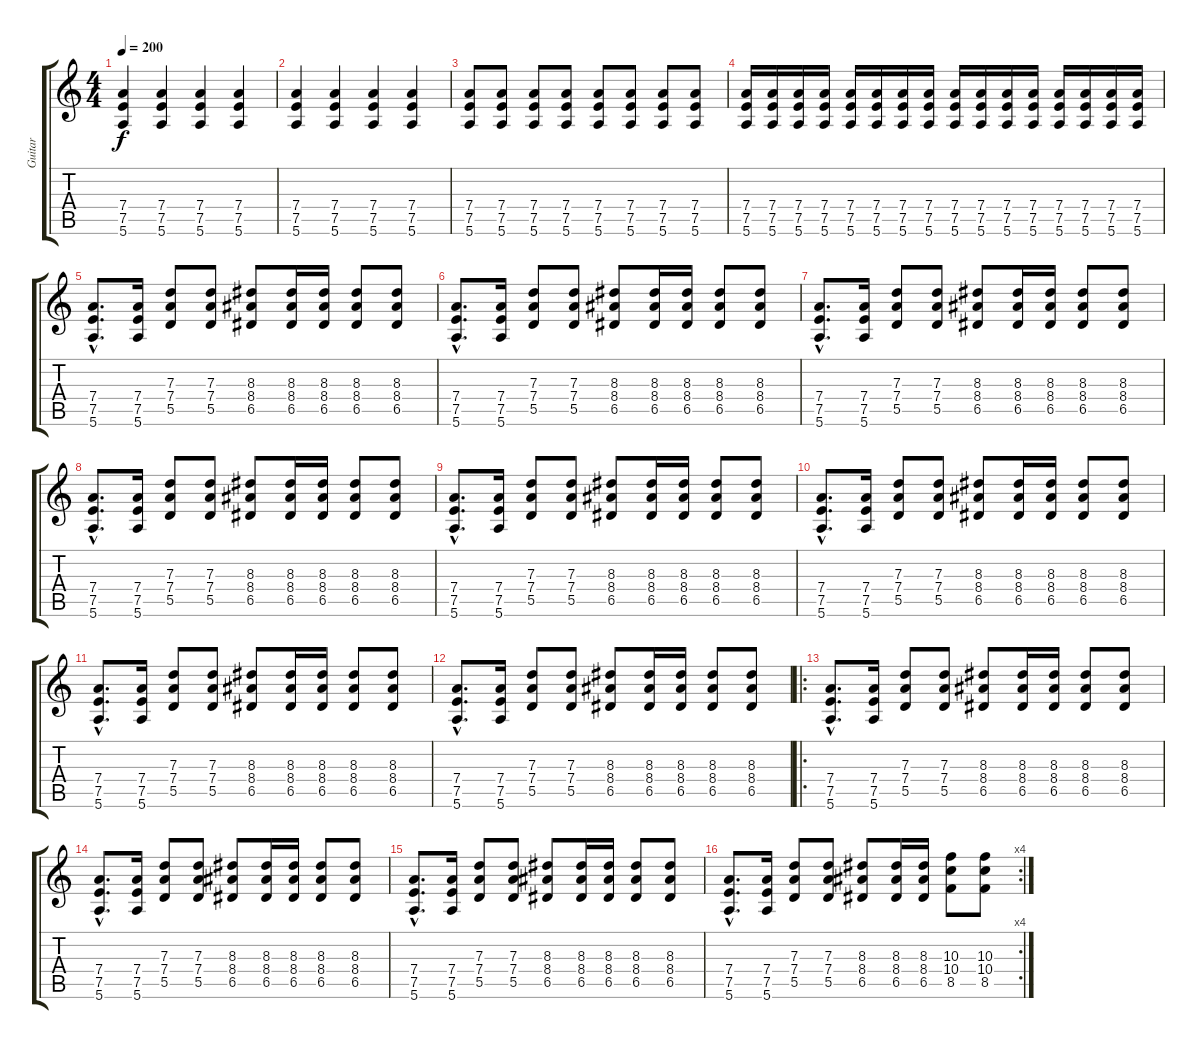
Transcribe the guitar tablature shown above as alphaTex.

\track ("Guitar" "Guitar") {instrument distortionguitar}
\staff {score tabs}
\tuning (E4 B3 G3 D3 A2 E2) {hide}
\ts (4 4)
\tempo 200
\clef g2
\ks c
(7.4 7.5 5.6).4{dy f} (7.4 7.5 5.6).4 (7.4 7.5 5.6).4 (7.4 7.5 5.6).4 |
(7.4 7.5 5.6).4 (7.4 7.5 5.6).4 (7.4 7.5 5.6).4 (7.4 7.5 5.6).4 |
(7.4 7.5 5.6).8 (7.4 7.5 5.6).8 (7.4 7.5 5.6).8 (7.4 7.5 5.6).8 (7.4 7.5 5.6).8 (7.4 7.5 5.6).8 (7.4 7.5 5.6).8 (7.4 7.5 5.6).8 |
(7.4 7.5 5.6).16 (7.4 7.5 5.6).16 (7.4 7.5 5.6).16 (7.4 7.5 5.6).16 (7.4 7.5 5.6).16 (7.4 7.5 5.6).16 (7.4 7.5 5.6).16 (7.4 7.5 5.6).16 (7.4 7.5 5.6).16 (7.4 7.5 5.6).16 (7.4 7.5 5.6).16 (7.4 7.5 5.6).16 (7.4 7.5 5.6).16 (7.4 7.5 5.6).16 (7.4 7.5 5.6).16 (7.4 7.5 5.6).16 |
(7.4{hac} 7.5{hac} 5.6{hac}).8{d} (7.4 7.5 5.6).16 (7.3 7.4 5.5).8 (7.3 7.4 5.5).8 (8.3 8.4 6.5).8 (8.3 8.4 6.5).16 (8.3 8.4 6.5).16 (8.3 8.4 6.5).8 (8.3 8.4 6.5).8 |
(7.4{hac} 7.5{hac} 5.6{hac}).8{d} (7.4 7.5 5.6).16 (7.3 7.4 5.5).8 (7.3 7.4 5.5).8 (8.3 8.4 6.5).8 (8.3 8.4 6.5).16 (8.3 8.4 6.5).16 (8.3 8.4 6.5).8 (8.3 8.4 6.5).8 |
(7.4{hac} 7.5{hac} 5.6{hac}).8{d} (7.4 7.5 5.6).16 (7.3 7.4 5.5).8 (7.3 7.4 5.5).8 (8.3 8.4 6.5).8 (8.3 8.4 6.5).16 (8.3 8.4 6.5).16 (8.3 8.4 6.5).8 (8.3 8.4 6.5).8 |
(7.4{hac} 7.5{hac} 5.6{hac}).8{d} (7.4 7.5 5.6).16 (7.3 7.4 5.5).8 (7.3 7.4 5.5).8 (8.3 8.4 6.5).8 (8.3 8.4 6.5).16 (8.3 8.4 6.5).16 (8.3 8.4 6.5).8 (8.3 8.4 6.5).8 |
(7.4{hac} 7.5{hac} 5.6{hac}).8{d} (7.4 7.5 5.6).16 (7.3 7.4 5.5).8 (7.3 7.4 5.5).8 (8.3 8.4 6.5).8 (8.3 8.4 6.5).16 (8.3 8.4 6.5).16 (8.3 8.4 6.5).8 (8.3 8.4 6.5).8 |
(7.4{hac} 7.5{hac} 5.6{hac}).8{d} (7.4 7.5 5.6).16 (7.3 7.4 5.5).8 (7.3 7.4 5.5).8 (8.3 8.4 6.5).8 (8.3 8.4 6.5).16 (8.3 8.4 6.5).16 (8.3 8.4 6.5).8 (8.3 8.4 6.5).8 |
(7.4{hac} 7.5{hac} 5.6{hac}).8{d} (7.4 7.5 5.6).16 (7.3 7.4 5.5).8 (7.3 7.4 5.5).8 (8.3 8.4 6.5).8 (8.3 8.4 6.5).16 (8.3 8.4 6.5).16 (8.3 8.4 6.5).8 (8.3 8.4 6.5).8 |
(7.4{hac} 7.5{hac} 5.6{hac}).8{d} (7.4 7.5 5.6).16 (7.3 7.4 5.5).8 (7.3 7.4 5.5).8 (8.3 8.4 6.5).8 (8.3 8.4 6.5).16 (8.3 8.4 6.5).16 (8.3 8.4 6.5).8 (8.3 8.4 6.5).8 |
\ro
(7.4{hac} 7.5{hac} 5.6{hac}).8{d} (7.4 7.5 5.6).16 (7.3 7.4 5.5).8 (7.3 7.4 5.5).8 (8.3 8.4 6.5).8 (8.3 8.4 6.5).16 (8.3 8.4 6.5).16 (8.3 8.4 6.5).8 (8.3 8.4 6.5).8 |
(7.4{hac} 7.5{hac} 5.6{hac}).8{d} (7.4 7.5 5.6).16 (7.3 7.4 5.5).8 (7.3 7.4 5.5).8 (8.3 8.4 6.5).8 (8.3 8.4 6.5).16 (8.3 8.4 6.5).16 (8.3 8.4 6.5).8 (8.3 8.4 6.5).8 |
(7.4{hac} 7.5{hac} 5.6{hac}).8{d} (7.4 7.5 5.6).16 (7.3 7.4 5.5).8 (7.3 7.4 5.5).8 (8.3 8.4 6.5).8 (8.3 8.4 6.5).16 (8.3 8.4 6.5).16 (8.3 8.4 6.5).8 (8.3 8.4 6.5).8 |
\rc 4
(7.4{hac} 7.5{hac} 5.6{hac}).8{d} (7.4 7.5 5.6).16 (7.3 7.4 5.5).8 (7.3 7.4 5.5).8 (8.3 8.4 6.5).8 (8.3 8.4 6.5).16 (8.3 8.4 6.5).16 (10.3 10.4 8.5).8 (10.3 10.4 8.5).8
